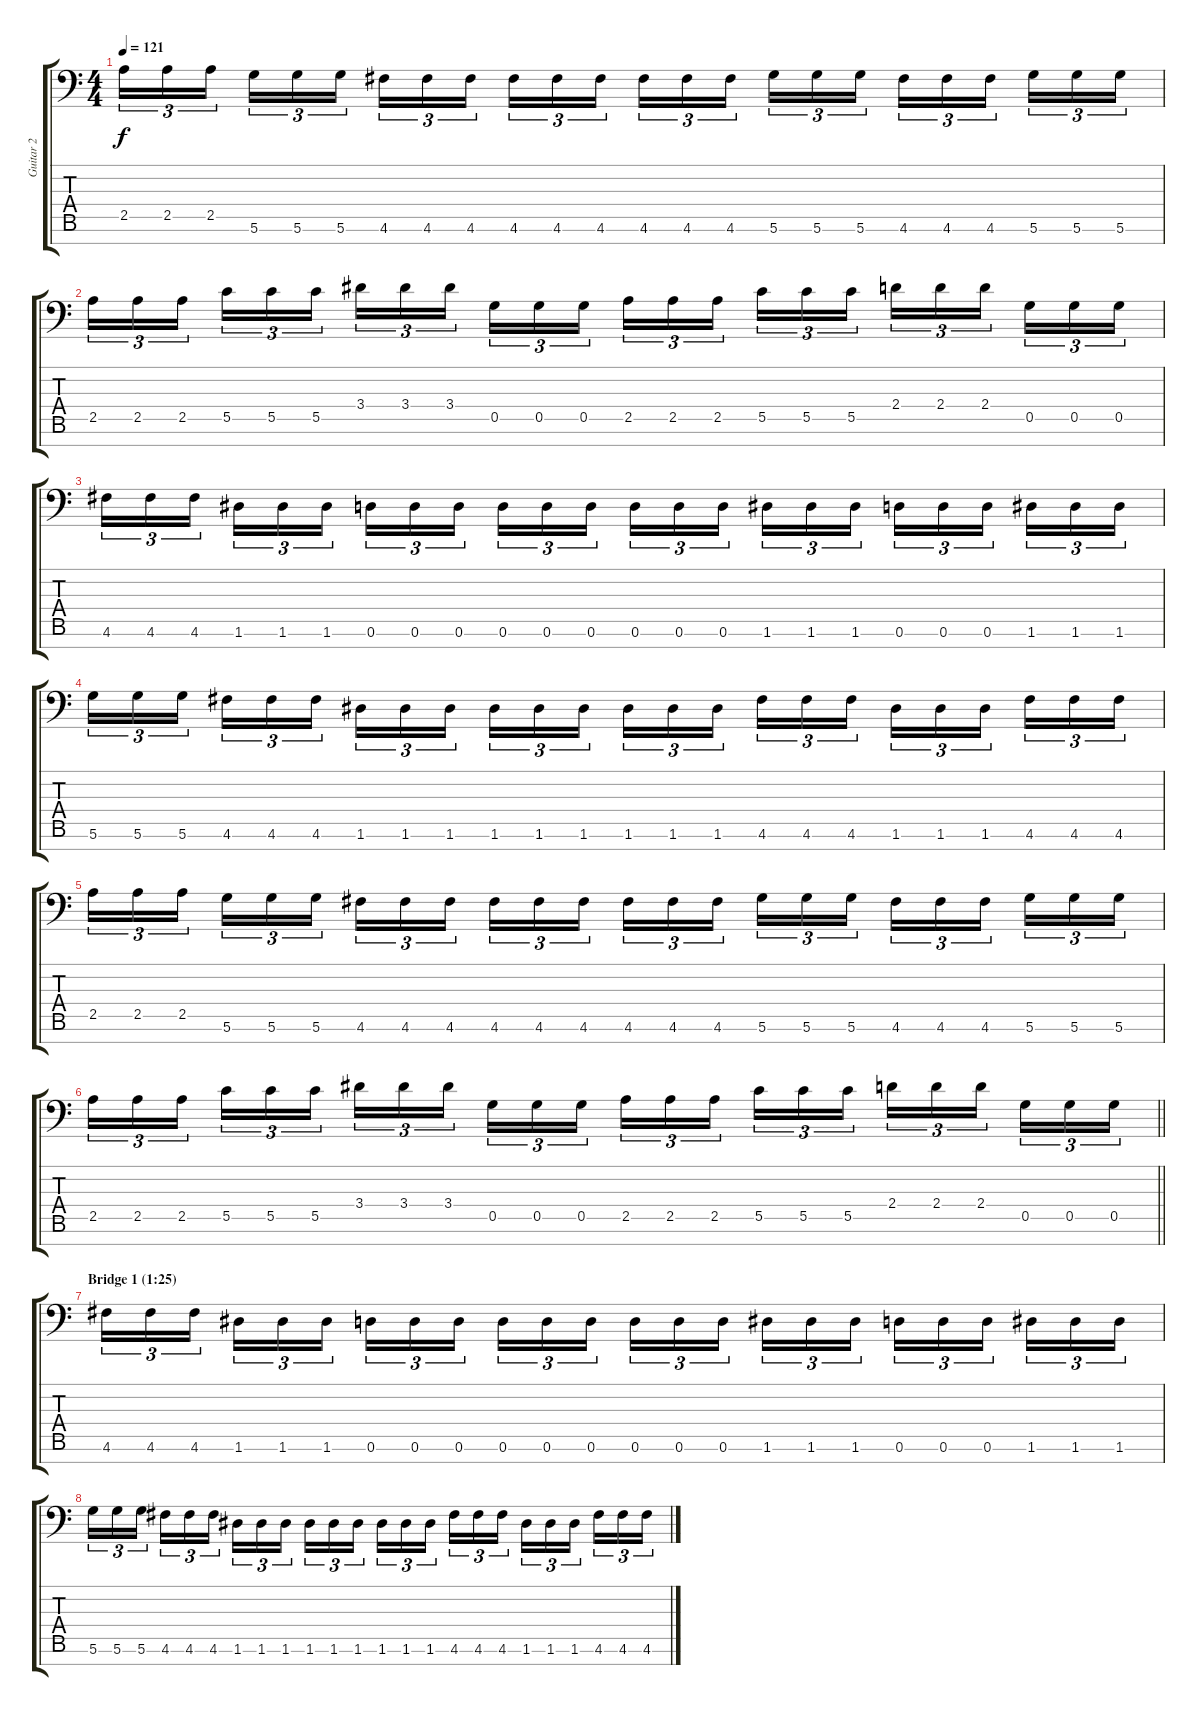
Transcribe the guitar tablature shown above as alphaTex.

\track ("Guitar 2" "Guitar 2") {instrument distortionguitar}
\staff {score tabs}
\tuning (D4 A3 F3 C3 G2 D2 A1) {hide}
\ts (4 4)
\tempo 121
\clef f4
\ks c
2.5.16{tu (3 2) dy f} 2.5.16{tu (3 2)} 2.5.16{tu (3 2) beam splitsecondary} 5.6.16{tu (3 2)} 5.6.16{tu (3 2)} 5.6.16{tu (3 2)} 4.6.16{tu (3 2)} 4.6.16{tu (3 2)} 4.6.16{tu (3 2) beam splitsecondary} 4.6.16{tu (3 2)} 4.6.16{tu (3 2)} 4.6.16{tu (3 2)} 4.6.16{tu (3 2)} 4.6.16{tu (3 2)} 4.6.16{tu (3 2) beam splitsecondary} 5.6.16{tu (3 2)} 5.6.16{tu (3 2)} 5.6.16{tu (3 2)} 4.6.16{tu (3 2)} 4.6.16{tu (3 2)} 4.6.16{tu (3 2) beam splitsecondary} 5.6.16{tu (3 2)} 5.6.16{tu (3 2)} 5.6.16{tu (3 2)} |
2.5.16{tu (3 2)} 2.5.16{tu (3 2)} 2.5.16{tu (3 2) beam splitsecondary} 5.5.16{tu (3 2)} 5.5.16{tu (3 2)} 5.5.16{tu (3 2)} 3.4.16{tu (3 2)} 3.4.16{tu (3 2)} 3.4.16{tu (3 2) beam splitsecondary} 0.5.16{tu (3 2)} 0.5.16{tu (3 2)} 0.5.16{tu (3 2)} 2.5.16{tu (3 2)} 2.5.16{tu (3 2)} 2.5.16{tu (3 2) beam splitsecondary} 5.5.16{tu (3 2)} 5.5.16{tu (3 2)} 5.5.16{tu (3 2)} 2.4.16{tu (3 2)} 2.4.16{tu (3 2)} 2.4.16{tu (3 2) beam splitsecondary} 0.5.16{tu (3 2)} 0.5.16{tu (3 2)} 0.5.16{tu (3 2)} |
4.6.16{tu (3 2)} 4.6.16{tu (3 2)} 4.6.16{tu (3 2) beam splitsecondary} 1.6.16{tu (3 2)} 1.6.16{tu (3 2)} 1.6.16{tu (3 2)} 0.6.16{tu (3 2)} 0.6.16{tu (3 2)} 0.6.16{tu (3 2) beam splitsecondary} 0.6.16{tu (3 2)} 0.6.16{tu (3 2)} 0.6.16{tu (3 2)} 0.6.16{tu (3 2)} 0.6.16{tu (3 2)} 0.6.16{tu (3 2) beam splitsecondary} 1.6.16{tu (3 2)} 1.6.16{tu (3 2)} 1.6.16{tu (3 2)} 0.6.16{tu (3 2)} 0.6.16{tu (3 2)} 0.6.16{tu (3 2) beam splitsecondary} 1.6.16{tu (3 2)} 1.6.16{tu (3 2)} 1.6.16{tu (3 2)} |
5.6.16{tu (3 2)} 5.6.16{tu (3 2)} 5.6.16{tu (3 2) beam splitsecondary} 4.6.16{tu (3 2)} 4.6.16{tu (3 2)} 4.6.16{tu (3 2)} 1.6.16{tu (3 2)} 1.6.16{tu (3 2)} 1.6.16{tu (3 2) beam splitsecondary} 1.6.16{tu (3 2)} 1.6.16{tu (3 2)} 1.6.16{tu (3 2)} 1.6.16{tu (3 2)} 1.6.16{tu (3 2)} 1.6.16{tu (3 2) beam splitsecondary} 4.6.16{tu (3 2)} 4.6.16{tu (3 2)} 4.6.16{tu (3 2)} 1.6.16{tu (3 2)} 1.6.16{tu (3 2)} 1.6.16{tu (3 2) beam splitsecondary} 4.6.16{tu (3 2)} 4.6.16{tu (3 2)} 4.6.16{tu (3 2)} |
2.5.16{tu (3 2)} 2.5.16{tu (3 2)} 2.5.16{tu (3 2) beam splitsecondary} 5.6.16{tu (3 2)} 5.6.16{tu (3 2)} 5.6.16{tu (3 2)} 4.6.16{tu (3 2)} 4.6.16{tu (3 2)} 4.6.16{tu (3 2) beam splitsecondary} 4.6.16{tu (3 2)} 4.6.16{tu (3 2)} 4.6.16{tu (3 2)} 4.6.16{tu (3 2)} 4.6.16{tu (3 2)} 4.6.16{tu (3 2) beam splitsecondary} 5.6.16{tu (3 2)} 5.6.16{tu (3 2)} 5.6.16{tu (3 2)} 4.6.16{tu (3 2)} 4.6.16{tu (3 2)} 4.6.16{tu (3 2) beam splitsecondary} 5.6.16{tu (3 2)} 5.6.16{tu (3 2)} 5.6.16{tu (3 2)} |
\barLineRight lightlight
2.5.16{tu (3 2)} 2.5.16{tu (3 2)} 2.5.16{tu (3 2) beam splitsecondary} 5.5.16{tu (3 2)} 5.5.16{tu (3 2)} 5.5.16{tu (3 2)} 3.4.16{tu (3 2)} 3.4.16{tu (3 2)} 3.4.16{tu (3 2) beam splitsecondary} 0.5.16{tu (3 2)} 0.5.16{tu (3 2)} 0.5.16{tu (3 2)} 2.5.16{tu (3 2)} 2.5.16{tu (3 2)} 2.5.16{tu (3 2) beam splitsecondary} 5.5.16{tu (3 2)} 5.5.16{tu (3 2)} 5.5.16{tu (3 2)} 2.4.16{tu (3 2)} 2.4.16{tu (3 2)} 2.4.16{tu (3 2) beam splitsecondary} 0.5.16{tu (3 2)} 0.5.16{tu (3 2)} 0.5.16{tu (3 2)} |
\section ("" "Bridge 1 (1:25)")
4.6.16{tu (3 2)} 4.6.16{tu (3 2)} 4.6.16{tu (3 2) beam splitsecondary} 1.6.16{tu (3 2)} 1.6.16{tu (3 2)} 1.6.16{tu (3 2)} 0.6.16{tu (3 2)} 0.6.16{tu (3 2)} 0.6.16{tu (3 2) beam splitsecondary} 0.6.16{tu (3 2)} 0.6.16{tu (3 2)} 0.6.16{tu (3 2)} 0.6.16{tu (3 2)} 0.6.16{tu (3 2)} 0.6.16{tu (3 2) beam splitsecondary} 1.6.16{tu (3 2)} 1.6.16{tu (3 2)} 1.6.16{tu (3 2)} 0.6.16{tu (3 2)} 0.6.16{tu (3 2)} 0.6.16{tu (3 2) beam splitsecondary} 1.6.16{tu (3 2)} 1.6.16{tu (3 2)} 1.6.16{tu (3 2)} |
5.6.16{tu (3 2)} 5.6.16{tu (3 2)} 5.6.16{tu (3 2) beam splitsecondary} 4.6.16{tu (3 2)} 4.6.16{tu (3 2)} 4.6.16{tu (3 2)} 1.6.16{tu (3 2)} 1.6.16{tu (3 2)} 1.6.16{tu (3 2) beam splitsecondary} 1.6.16{tu (3 2)} 1.6.16{tu (3 2)} 1.6.16{tu (3 2)} 1.6.16{tu (3 2)} 1.6.16{tu (3 2)} 1.6.16{tu (3 2) beam splitsecondary} 4.6.16{tu (3 2)} 4.6.16{tu (3 2)} 4.6.16{tu (3 2)} 1.6.16{tu (3 2)} 1.6.16{tu (3 2)} 1.6.16{tu (3 2) beam splitsecondary} 4.6.16{tu (3 2)} 4.6.16{tu (3 2)} 4.6.16{tu (3 2)}
